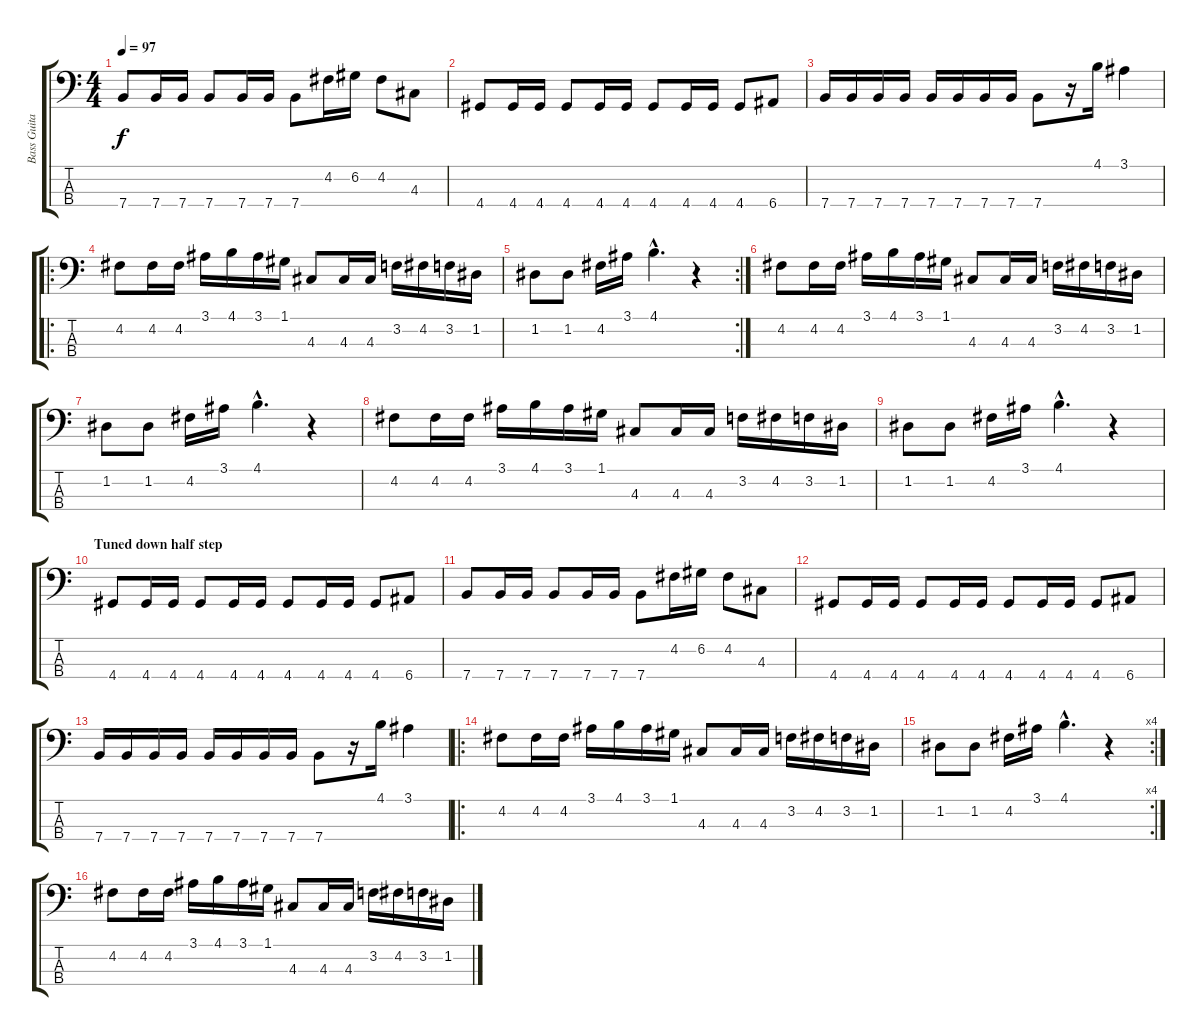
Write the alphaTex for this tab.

\track ("Bass Guitar (Finger)" "Bass Guita") {instrument electricbassfinger}
\staff {score tabs}
\tuning (G2 D2 A1 E1) {hide}
\ts (4 4)
\tempo 97
\clef f4
\ks c
7.4.8{dy f} 7.4.16 7.4.16 7.4.8 7.4.16 7.4.16 7.4.8 4.2.16 6.2.16 4.2.8 4.3.8 |
4.4.8 4.4.16 4.4.16 4.4.8 4.4.16 4.4.16 4.4.8 4.4.16 4.4.16 4.4.8 6.4.8 |
7.4.16 7.4.16 7.4.16 7.4.16 7.4.16 7.4.16 7.4.16 7.4.16 7.4.8 r.16 4.1.16 3.1.4 |
\ro
4.2.8 4.2.16 4.2.16 3.1.16 4.1.16 3.1.16 1.1.16 4.3.8 4.3.16 4.3.16 3.2.16 4.2.16 3.2.16 1.2.16 |
\rc 2
1.2.8 1.2.8 4.2.16 3.1.16 4.1{hac}.4{d} r.4 |
4.2.8 4.2.16 4.2.16 3.1.16 4.1.16 3.1.16 1.1.16 4.3.8 4.3.16 4.3.16 3.2.16 4.2.16 3.2.16 1.2.16 |
1.2.8 1.2.8 4.2.16 3.1.16 4.1{hac}.4{d} r.4 |
4.2.8 4.2.16 4.2.16 3.1.16 4.1.16 3.1.16 1.1.16 4.3.8 4.3.16 4.3.16 3.2.16 4.2.16 3.2.16 1.2.16 |
1.2.8 1.2.8 4.2.16 3.1.16 4.1{hac}.4{d} r.4 |
\section ("" "Tuned down half step")
4.4.8 4.4.16 4.4.16 4.4.8 4.4.16 4.4.16 4.4.8 4.4.16 4.4.16 4.4.8 6.4.8 |
7.4.8 7.4.16 7.4.16 7.4.8 7.4.16 7.4.16 7.4.8 4.2.16 6.2.16 4.2.8 4.3.8 |
4.4.8 4.4.16 4.4.16 4.4.8 4.4.16 4.4.16 4.4.8 4.4.16 4.4.16 4.4.8 6.4.8 |
7.4.16 7.4.16 7.4.16 7.4.16 7.4.16 7.4.16 7.4.16 7.4.16 7.4.8 r.16 4.1.16 3.1.4 |
\ro
4.2.8 4.2.16 4.2.16 3.1.16 4.1.16 3.1.16 1.1.16 4.3.8 4.3.16 4.3.16 3.2.16 4.2.16 3.2.16 1.2.16 |
\rc 4
1.2.8 1.2.8 4.2.16 3.1.16 4.1{hac}.4{d} r.4 |
4.2.8 4.2.16 4.2.16 3.1.16 4.1.16 3.1.16 1.1.16 4.3.8 4.3.16 4.3.16 3.2.16 4.2.16 3.2.16 1.2.16
